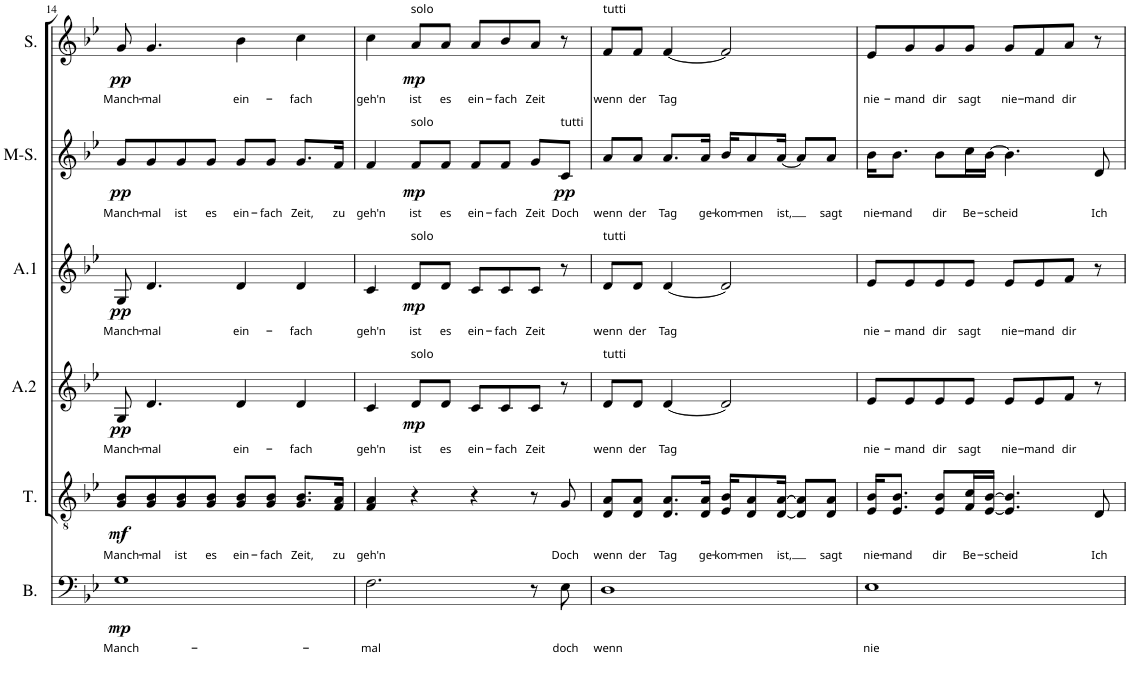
**kern	**text	**dynam	**kern	**text	**dynam	**kern	**text	**dynam	**kern	**text	**dynam	**kern	**text	**dynam	**kern	**text	**dynam
*part6	*part6	*part6	*part5	*part5	*part5	*part4	*part4	*part4	*part3	*part3	*part3	*part2	*part2	*part2	*part1	*part1	*part1
*staff6	*staff6	*staff6	*staff5	*staff5	*staff5	*staff4	*staff4	*staff4	*staff3	*staff3	*staff3	*staff2	*staff2	*staff2	*staff1	*staff1	*staff1
*I"Bass	*	*	*I"Tenor	*	*	*I"Alt2	*	*	*I"Alt1	*	*	*I"Mezzo-soprano	*	*	*I"Soprano	*	*
*I'B.	*	*	*I'T.	*	*	*I'A.2	*	*	*I'A.1	*	*	*I'M-S.	*	*	*I'S.	*	*
!!LO:PB:g=z
*clefF4	*	*	*clefGv2	*	*	*clefG2	*	*	*clefG2	*	*	*clefG2	*	*	*clefG2	*	*
*	*	*	*Trd7c12	*	*	*	*	*	*	*	*	*	*	*	*	*	*
*k[b-e-]	*	*	*k[b-e-]	*	*	*k[b-e-]	*	*	*k[b-e-]	*	*	*k[b-e-]	*	*	*k[b-e-]	*	*
*g:	*	*	*g:	*	*	*g:	*	*	*g:	*	*	*g:	*	*	*g:	*	*
*M4/4	*	*	*M4/4	*	*	*M4/4	*	*	*M4/4	*	*	*M4/4	*	*	*M4/4	*	*
=14	=14	=14	=14	=14	=14	=14	=14	=14	=14	=14	=14	=14	=14	=14	=14	=14	=14
!	!LO:LY:b	!LO:DY:b	!	!LO:LY:b	!LO:DY:b	!	!LO:LY:b	!LO:DY:b	!	!LO:LY:b	!LO:DY:b	!	!LO:LY:b	!LO:DY:b	!	!LO:LY:b	!LO:DY:b
1G	Manch-	mp	8G/ 8B-/L	Manch-	mf	8G/	Manch-	pp	8G/	Manch-	pp	8g/L	Manch-	pp	8g/	Manch-	pp
!	!	!	!	!LO:LY:b	!	!	!LO:LY:b	!	!	!LO:LY:b	!	!	!LO:LY:b	!	!	!LO:LY:b	!
.	.	.	8G/ 8B-/	-mal	.	4.d/	-mal	.	4.d/	-mal	.	8g/	-mal	.	4.g/	-mal	.
!	!	!	!	!LO:LY:b	!	!	!	!	!	!	!	!	!LO:LY:b	!	!	!	!
.	.	.	8G/ 8B-/	ist	.	.	.	.	.	.	.	8g/	ist	.	.	.	.
!	!	!	!	!LO:LY:b	!	!	!	!	!	!	!	!	!LO:LY:b	!	!	!	!
.	.	.	8G/ 8B-/J	es	.	.	.	.	.	.	.	8g/J	es	.	.	.	.
!	!	!	!	!LO:LY:b	!	!	!LO:LY:b	!	!	!LO:LY:b	!	!	!LO:LY:b	!	!	!LO:LY:b	!
.	.	.	8G/ 8B-/L	ein-	.	4d/	ein-	.	4d/	ein-	.	8g/L	ein-	.	4b-\	ein-	.
!	!	!	!	!LO:LY:b	!	!	!	!	!	!	!	!	!LO:LY:b	!	!	!	!
.	.	.	8G/ 8B-/J	-fach	.	.	.	.	.	.	.	8g/J	-fach	.	.	.	.
!	!	!	!	!LO:LY:b	!	!	!LO:LY:b	!	!	!LO:LY:b	!	!	!LO:LY:b	!	!	!LO:LY:b	!
.	.	.	8.G/ 8.B-/L	Zeit,	.	4d/	-fach	.	4d/	-fach	.	8.g/L	Zeit,	.	4cc\	-fach	.
!	!	!	!	!LO:LY:b	!	!	!	!	!	!	!	!	!LO:LY:b	!	!	!	!
.	.	.	16F/ 16A/Jk	zu	.	.	.	.	.	.	.	16f/Jk	zu	.	.	.	.
=15	=15	=15	=15	=15	=15	=15	=15	=15	=15	=15	=15	=15	=15	=15	=15	=15	=15
!	!LO:LY:b	!	!	!LO:LY:b	!	!	!LO:LY:b	!	!	!LO:LY:b	!	!	!LO:LY:b	!	!	!LO:LY:b	!
2.F\	-mal	.	4F/ 4A/	geh'n	.	4c/	geh'n	.	4c/	geh'n	.	4f/	geh'n	.	4cc\	geh'n	.
!	!	!	!	!	!	!	!	!	!	!	!	!	!	!	!LO:TX:a:t=solo	!	!
!	!	!	!	!	!	!	!	!	!	!	!	!LO:TX:a:t=solo	!	!	!	!	!
!	!	!	!	!	!	!	!	!	!LO:TX:a:t=solo	!	!	!	!	!	!	!	!
!	!	!	!	!	!	!LO:TX:a:t=solo	!	!	!	!	!	!	!	!	!	!	!
!	!	!	!	!	!	!	!LO:LY:b	!LO:DY:b	!	!LO:LY:b	!LO:DY:b	!	!LO:LY:b	!LO:DY:b	!	!LO:LY:b	!LO:DY:b
.	.	.	4r	.	.	8d/L	ist	mp	8d/L	ist	mp	8f/L	ist	mp	8a/L	ist	mp
!	!	!	!	!	!	!	!LO:LY:b	!	!	!LO:LY:b	!	!	!LO:LY:b	!	!	!LO:LY:b	!
.	.	.	.	.	.	8d/J	es	.	8d/J	es	.	8f/J	es	.	8a/J	es	.
!	!	!	!	!	!	!	!LO:LY:b	!	!	!LO:LY:b	!	!	!LO:LY:b	!	!	!LO:LY:b	!
.	.	.	4r	.	.	8c/L	ein-	.	8c/L	ein-	.	8f/L	ein-	.	8a/L	ein-	.
!	!	!	!	!	!	!	!LO:LY:b	!	!	!LO:LY:b	!	!	!LO:LY:b	!	!	!LO:LY:b	!
.	.	.	.	.	.	8c/	-fach	.	8c/	-fach	.	8f/J	-fach	.	8b-/	-fach	.
!	!	!	!	!	!	!	!LO:LY:b	!	!	!LO:LY:b	!	!	!LO:LY:b	!	!	!LO:LY:b	!
8r	.	.	8r	.	.	8c/J	Zeit	.	8c/J	Zeit	.	8g/L	Zeit	.	8a/J	Zeit	.
!	!	!	!	!	!	!	!	!	!	!	!	!LO:TX:a:t=tutti	!	!	!	!	!
!	!LO:LY:b	!	!	!LO:LY:b	!	!	!	!	!	!	!	!	!LO:LY:b	!LO:DY:b	!	!	!
8E-\	doch	.	8G/	Doch	.	8r	.	.	8r	.	.	8c/J	Doch	pp	8r	.	.
=16	=16	=16	=16	=16	=16	=16	=16	=16	=16	=16	=16	=16	=16	=16	=16	=16	=16
!	!	!	!	!	!	!	!	!	!	!	!	!	!	!	!LO:TX:a:t=tutti	!	!
!	!	!	!	!	!	!	!	!	!LO:TX:a:t=tutti	!	!	!	!	!	!	!	!
!	!	!	!	!	!	!LO:TX:a:t=tutti	!	!	!	!	!	!	!	!	!	!	!
!	!LO:LY:b	!	!	!LO:LY:b	!	!	!LO:LY:b	!	!	!LO:LY:b	!	!	!LO:LY:b	!	!	!LO:LY:b	!
1D	wenn	.	8D/ 8A/L	wenn	.	8d/L	wenn	.	8d/L	wenn	.	8a/L	wenn	.	8f/L	wenn	.
!	!	!	!	!LO:LY:b	!	!	!LO:LY:b	!	!	!LO:LY:b	!	!	!LO:LY:b	!	!	!LO:LY:b	!
.	.	.	8D/ 8A/J	der	.	8d/J	der	.	8d/J	der	.	8a/J	der	.	8f/J	der	.
!	!	!	!	!LO:LY:b	!	!	!LO:LY:b	!	!	!LO:LY:b	!	!	!LO:LY:b	!	!	!LO:LY:b	!
.	.	.	8.D/ 8.A/L	Tag	.	[4d/	Tag	.	[4d/	Tag	.	8.a/L	Tag	.	[4f/	Tag	.
!	!	!	!	!LO:LY:b	!	!	!	!	!	!	!	!	!LO:LY:b	!	!	!	!
.	.	.	16D/ 16A/Jk	ge-	.	.	.	.	.	.	.	16a/Jk	ge-	.	.	.	.
!	!	!	!	!LO:LY:b	!	!	!	!	!	!	!	!	!LO:LY:b	!	!	!	!
.	.	.	16E-/ 16B-/KL	-kom-	.	2d/]	.	.	2d/]	.	.	16b-/KL	-kom-	.	2f/]	.	.
!	!	!	!	!LO:LY:b	!	!	!	!	!	!	!	!	!LO:LY:b	!	!	!	!
.	.	.	8D/ 8A/	-men	.	.	.	.	.	.	.	8a/	-men	.	.	.	.
!	!	!	!	!LO:LY:b	!	!	!	!	!	!	!	!	!LO:LY:b	!	!	!	!
.	.	.	[16D/ [16A/Jk	ist,	.	.	.	.	.	.	.	[16a/Jk	ist,	.	.	.	.
.	.	.	8D/] 8A/]L	.	.	.	.	.	.	.	.	8a/L]	.	.	.	.	.
!	!	!	!	!LO:LY:b	!	!	!	!	!	!	!	!	!LO:LY:b	!	!	!	!
.	.	.	8D/ 8A/J	sagt	.	.	.	.	.	.	.	8a/J	sagt	.	.	.	.
=17	=17	=17	=17	=17	=17	=17	=17	=17	=17	=17	=17	=17	=17	=17	=17	=17	=17
!	!LO:LY:b	!	!	!LO:LY:b	!	!	!LO:LY:b	!	!	!LO:LY:b	!	!	!LO:LY:b	!	!	!LO:LY:b	!
1E-	nie	.	16E-/ 16B-/KL	nie-	.	8e-/L	nie-	.	8e-/L	nie-	.	16b-\KL	nie-	.	8e-/L	nie-	.
!	!	!	!	!LO:LY:b	!	!	!	!	!	!	!	!	!LO:LY:b	!	!	!	!
.	.	.	8.E-/ 8.B-/J	-mand	.	.	.	.	.	.	.	8.b-\J	-mand	.	.	.	.
!	!	!	!	!	!	!	!LO:LY:b	!	!	!LO:LY:b	!	!	!	!	!	!LO:LY:b	!
.	.	.	.	.	.	8e-/	-mand	.	8e-/	-mand	.	.	.	.	8g/	-mand	.
!	!	!	!	!LO:LY:b	!	!	!LO:LY:b	!	!	!LO:LY:b	!	!	!LO:LY:b	!	!	!LO:LY:b	!
.	.	.	8E-/ 8B-/L	dir	.	8e-/	dir	.	8e-/	dir	.	8b-\L	dir	.	8g/	dir	.
!	!	!	!	!LO:LY:b	!	!	!LO:LY:b	!	!	!LO:LY:b	!	!	!LO:LY:b	!	!	!LO:LY:b	!
.	.	.	16F/ 16c/L	Be-	.	8e-/J	sagt	.	8e-/J	sagt	.	16cc\L	Be-	.	8g/J	sagt	.
!	!	!	!	!LO:LY:b	!	!	!	!	!	!	!	!	!LO:LY:b	!	!	!	!
.	.	.	[16E-/ [16B-/JJ	-scheid	.	.	.	.	.	.	.	[16b-\JJ	-scheid	.	.	.	.
!	!	!	!	!	!	!	!LO:LY:b	!	!	!LO:LY:b	!	!	!	!	!	!LO:LY:b	!
.	.	.	4.E-/] 4.B-/]	.	.	8e-/L	nie-	.	8e-/L	nie-	.	4.b-\]	.	.	8g/L	nie-	.
!	!	!	!	!	!	!	!LO:LY:b	!	!	!LO:LY:b	!	!	!	!	!	!LO:LY:b	!
.	.	.	.	.	.	8e-/	-mand	.	8e-/	-mand	.	.	.	.	8f/	-mand	.
!	!	!	!	!	!	!	!LO:LY:b	!	!	!LO:LY:b	!	!	!	!	!	!LO:LY:b	!
.	.	.	.	.	.	8f/J	dir	.	8f/J	dir	.	.	.	.	8a/J	dir	.
!	!	!	!	!LO:LY:b	!	!	!	!	!	!	!	!	!LO:LY:b	!	!	!	!
.	.	.	8D/	Ich	.	8r	.	.	8r	.	.	8d/	Ich	.	8r	.	.
=	=	=	=	=	=	=	=	=	=	=	=	=	=	=	=	=	=
*-	*-	*-	*-	*-	*-	*-	*-	*-	*-	*-	*-	*-	*-	*-	*-	*-	*-
